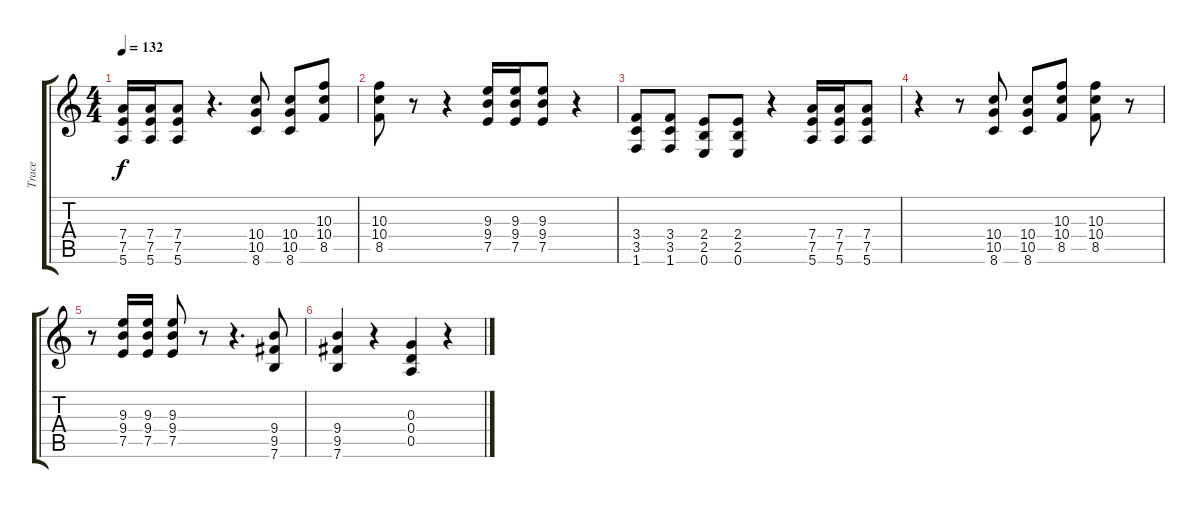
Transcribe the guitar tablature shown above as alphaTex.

\track ("Trace" "Trace") {instrument overdrivenguitar}
\staff {score tabs}
\tuning (E4 B3 G3 D3 A2 E2) {hide}
\ts (4 4)
\tempo 132
\clef g2
\ks c
(7.4 7.5 5.6).16{dy f} (7.4 7.5 5.6).16 (7.4 7.5 5.6).8 r.4{d} (10.4 10.5 8.6).8 (10.4 10.5 8.6).8 (10.3 10.4 8.5).8 |
(10.3 10.4 8.5).8 r.8 r.4 (9.3 9.4 7.5).16 (9.3 9.4 7.5).16 (9.3 9.4 7.5).8 r.4 |
(3.4 3.5 1.6).8 (3.4 3.5 1.6).8 (2.4 2.5 0.6).8 (2.4 2.5 0.6).8 r.4 (7.4 7.5 5.6).16 (7.4 7.5 5.6).16 (7.4 7.5 5.6).8 |
r.4 r.8 (10.4 10.5 8.6).8 (10.4 10.5 8.6).8 (10.3 10.4 8.5).8 (10.3 10.4 8.5).8 r.8 |
r.8 (9.3 9.4 7.5).16 (9.3 9.4 7.5).16 (9.3 9.4 7.5).8 r.8 r.4{d} (9.4 9.5 7.6).8 |
(9.4 9.5 7.6).4 r.4 (0.3 0.4 0.5).4 r.4
